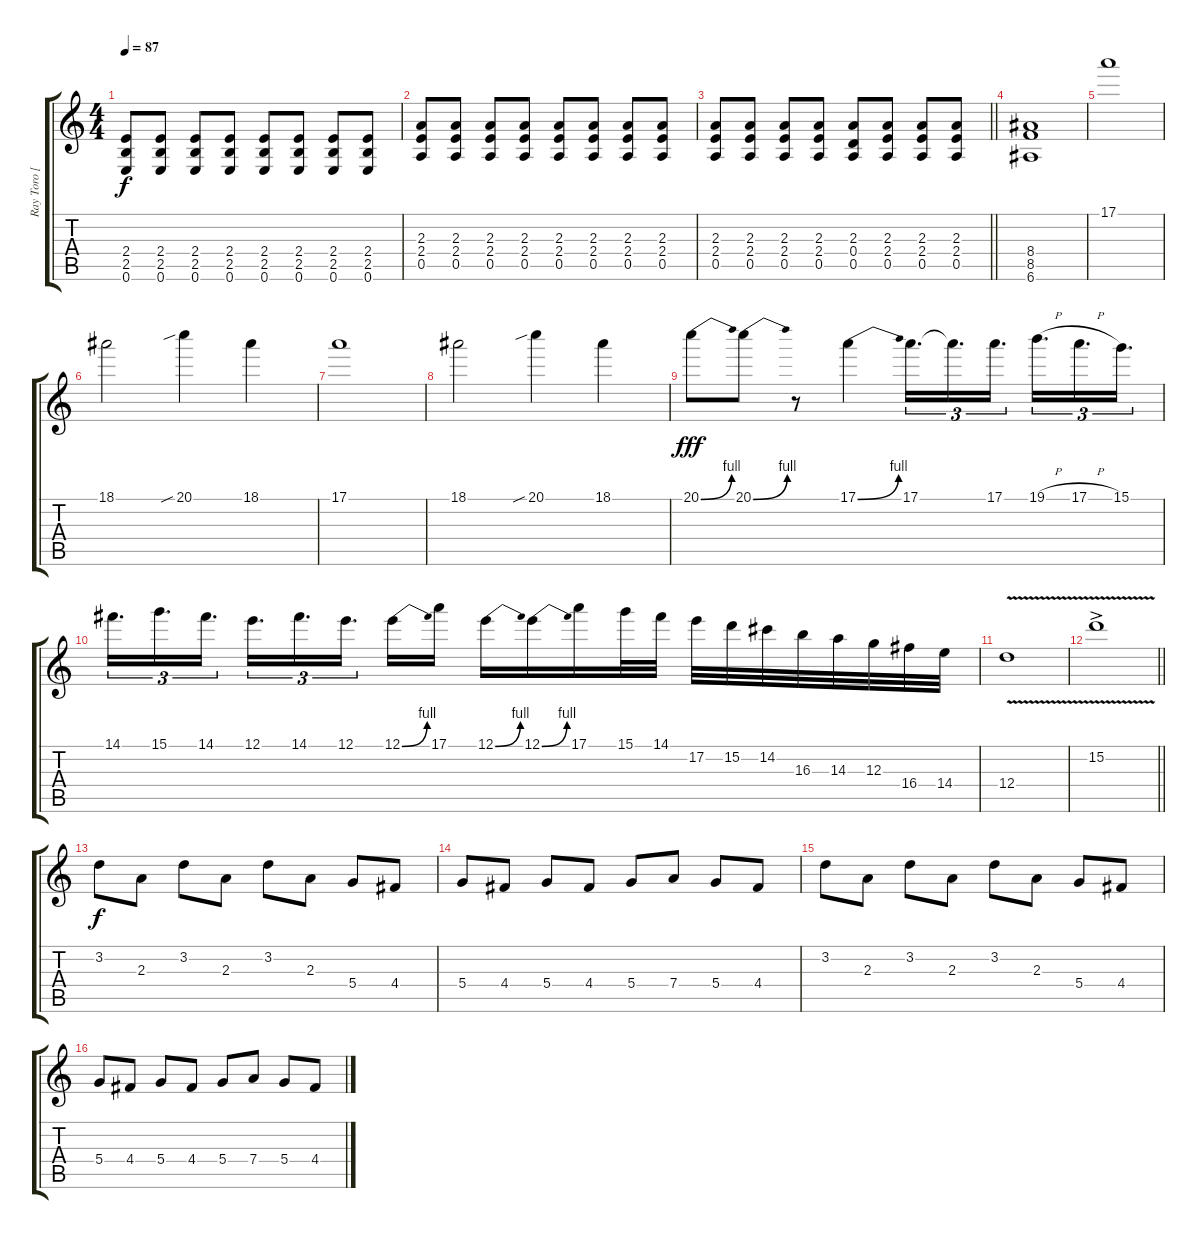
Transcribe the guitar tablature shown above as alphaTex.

\track ("Ray Toro [Lead Guitar)" "Ray Toro [") {instrument overdrivenguitar}
\staff {score tabs}
\tuning (E4 B3 G3 D3 A2 E2) {hide}
\ts (4 4)
\tempo 87
\clef g2
\ks c
(2.4 2.5 0.6).8{dy f} (2.4 2.5 0.6).8 (2.4 2.5 0.6).8 (2.4 2.5 0.6).8 (2.4 2.5 0.6).8 (2.4 2.5 0.6).8 (2.4 2.5 0.6).8 (2.4 2.5 0.6).8 |
(2.3 2.4 0.5).8 (2.3 2.4 0.5).8 (2.3 2.4 0.5).8 (2.3 2.4 0.5).8 (2.3 2.4 0.5).8 (2.3 2.4 0.5).8 (2.3 2.4 0.5).8 (2.3 2.4 0.5).8 |
\barLineRight lightlight
(2.3 2.4 0.5).8 (2.3 2.4 0.5).8 (2.3 2.4 0.5).8 (2.3 2.4 0.5).8 (2.3 0.4 0.5).8 (2.3 2.4 0.5).8 (2.3 2.4 0.5).8 (2.3 2.4 0.5).8 |
(8.4 8.5 6.6).1 |
17.1.1{instrument distortionguitar} |
18.1.2 20.1{sib}.4 18.1.4 |
17.1.1 |
18.1.2 20.1{sib}.4 18.1.4 |
20.1{be (bend 0 0 60 4)}.8{dy fff} 20.1{be (bend 0 0 60 4)}.8 r.8 17.1{be (bend 0 0 60 4)}.4 17.1.16{d tu (3 2)} 17.1{t}.16{d tu (3 2)} 17.1.16{d tu (3 2)} 19.1{h}.16{d tu (3 2)} 17.1{h}.16{d tu (3 2)} 15.1.16{d tu (3 2)} |
14.1.16{d tu (3 2)} 15.1.16{d tu (3 2)} 14.1.16{d tu (3 2)} 12.1.16{d tu (3 2)} 14.1.16{d tu (3 2)} 12.1.16{d tu (3 2) beam splitsecondary} 12.1{be (bend 0 0 60 4)}.16 17.1.16 12.1{be (bend 0 0 60 4)}.16 12.1{be (bend 0 0 60 4)}.16 17.1.16 15.1.32 14.1.32 17.2.32 15.2.32 14.2.32 16.3.32 14.3.32 12.3.32 16.4.32 14.4.32 |
12.4{v}.1 |
\barLineRight lightlight
15.2{v ac}.1 |
3.2.8{dy f volume 11} 2.3.8 3.2.8 2.3.8 3.2.8 2.3.8 5.4.8 4.4.8 |
5.4.8 4.4.8 5.4.8 4.4.8 5.4.8 7.4.8 5.4.8 4.4.8 |
3.2.8 2.3.8 3.2.8 2.3.8 3.2.8 2.3.8 5.4.8 4.4.8 |
5.4.8 4.4.8 5.4.8 4.4.8 5.4.8 7.4.8 5.4.8 4.4.8
